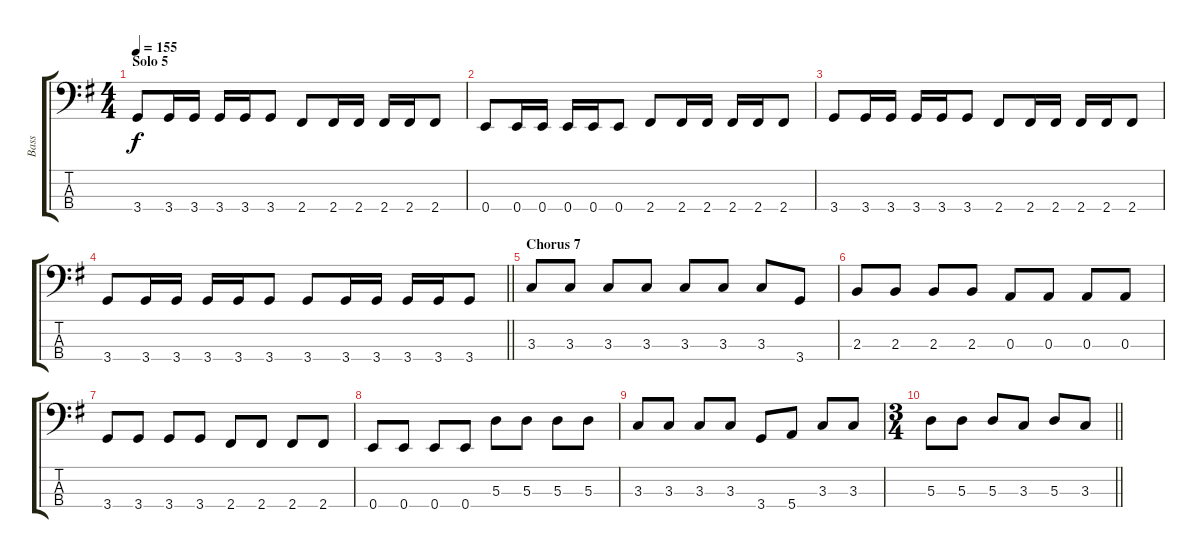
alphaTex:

\track ("Bass" "Bass") {instrument electricbasspick}
\staff {score tabs}
\tuning (G2 D2 A1 E1) {hide}
\ts (4 4)
\section ("" "Solo 5")
\tempo 155
\clef f4
\ks g
3.4.8{dy f volume 9} 3.4.16 3.4.16 3.4.16 3.4.16 3.4.8 2.4.8 2.4.16 2.4.16 2.4.16 2.4.16 2.4.8 |
0.4.8 0.4.16 0.4.16 0.4.16 0.4.16 0.4.8 2.4.8 2.4.16 2.4.16 2.4.16 2.4.16 2.4.8 |
3.4.8 3.4.16 3.4.16 3.4.16 3.4.16 3.4.8 2.4.8 2.4.16 2.4.16 2.4.16 2.4.16 2.4.8 |
\barLineRight lightlight
3.4.8 3.4.16 3.4.16 3.4.16 3.4.16 3.4.8 3.4.8 3.4.16 3.4.16 3.4.16 3.4.16 3.4.8 |
\section ("" "Chorus 7")
3.3.8{volume 3} 3.3.8 3.3.8 3.3.8 3.3.8 3.3.8 3.3.8 3.4.8 |
2.3.8 2.3.8 2.3.8 2.3.8 0.3.8 0.3.8 0.3.8 0.3.8 |
3.4.8 3.4.8 3.4.8 3.4.8 2.4.8 2.4.8 2.4.8 2.4.8 |
0.4.8 0.4.8 0.4.8 0.4.8 5.3.8 5.3.8 5.3.8 5.3.8 |
3.3.8{volume 0} 3.3.8 3.3.8 3.3.8 3.4.8 5.4.8 3.3.8 3.3.8 |
\ts (3 4)
\barLineRight lightlight
5.3.8 5.3.8 5.3.8 3.3.8 5.3.8 3.3.8
